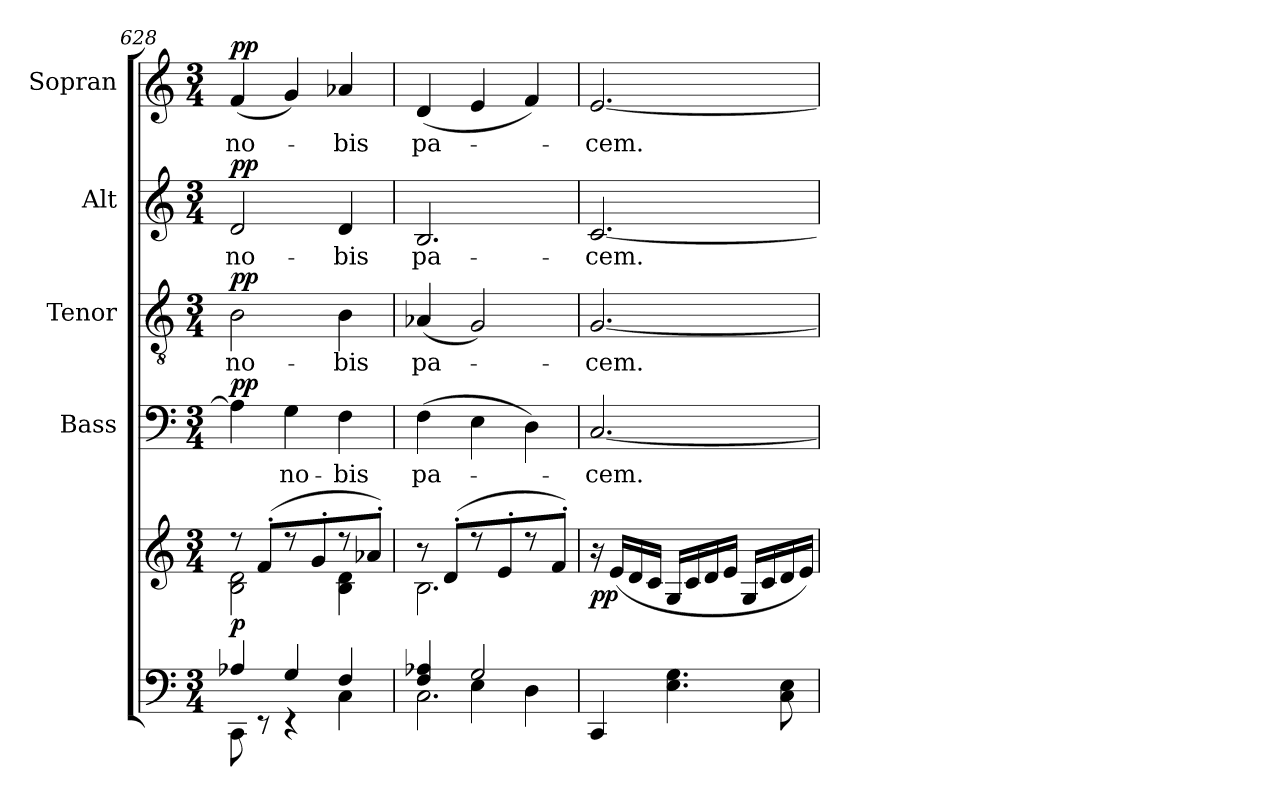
**kern	**kern	**dynam	**kern	**text	**dynam	**kern	**text	**dynam	**kern	**text	**dynam	**kern	**text	**dynam
*part5	*part5	*part5	*part4	*part4	*part4	*part3	*part3	*part3	*part2	*part2	*part2	*part1	*part1	*part1
*staff6	*staff5	*staff5/6	*staff4	*staff4	*staff4	*staff3	*staff3	*staff3	*staff2	*staff2	*staff2	*staff1	*staff1	*staff1
*	*	*	*I"Bass	*	*	*I"Tenor	*	*	*I"Alt	*	*	*I"Sopran	*	*
*	*	*	*I'B.	*	*	*I'T.	*	*	*I'A.	*	*	*I'S.	*	*
*clefF4	*clefG2	*	*clefF4	*	*	*clefGv2	*	*	*clefG2	*	*	*clefG2	*	*
*k[]	*k[]	*	*k[]	*	*	*k[]	*	*	*k[]	*	*	*k[]	*	*
*C:	*C:	*	*C:	*	*	*C:	*	*	*C:	*	*	*C:	*	*
*M3/4	*M3/4	*	*M3/4	*	*	*M3/4	*	*	*M3/4	*	*	*M3/4	*	*
=628	=628	=628	=628	=628	=628	=628	=628	=628	=628	=628	=628	=628	=628	=628
*^	*^	*	*	*	*	*	*	*	*	*	*	*	*	*
!	!	!	!	!LO:DY:b	!	!	!LO:DY:a	!	!LO:LY:b	!LO:DY:a	!	!LO:LY:b	!LO:DY:a	!	!LO:LY:b	!LO:DY:a
4A-X/	8CC\	8r	2B\ 2d\	p	4A-\]	.	pp	2B\	no-	pp	2d/	no-	pp	(<4f/	no-	pp
.	8rEE	(>8f'>/L	.	.	.	.	.	.	.	.	.	.	.	.	.	.
!	!	!	!	!	!	!LO:LY:b	!	!	!	!	!	!	!	!	!	!
4G/	4rEE	8r	.	.	4G\	no-	.	.	.	.	.	.	.	4g/)	.	.
.	.	8g'>/	.	.	.	.	.	.	.	.	.	.	.	.	.	.
!	!	!	!	!	!	!LO:LY:b	!	!	!LO:LY:b	!	!	!LO:LY:b	!	!	!LO:LY:b	!
4F/	4C\	8r	4B\ 4d\	.	4F\	-bis	.	4B\	-bis	.	4d/	-bis	.	4a-X/	-bis	.
.	.	8a-X'>/J)	.	.	.	.	.	.	.	.	.	.	.	.	.	.
=629	=629	=629	=629	=629	=629	=629	=629	=629	=629	=629	=629	=629	=629	=629	=629	=629
*	*^	*	*	*	*	*	*	*	*	*	*	*	*	*	*	*
!	!	!	!	!	!	!	!LO:LY:b	!	!	!LO:LY:b	!	!	!LO:LY:b	!	!	!LO:LY:b	!
4F/ 4A-X/	2.C\	4ryy	8ra	2.B\	.	(>4F\	pa-	.	(<4A-X/	pa-	.	2.B/	pa-	.	(<4d/	pa-	.
.	.	.	(>8d'>/L	.	.	.	.	.	.	.	.	.	.	.	.	.	.
2G/	.	4E\	8r	.	.	4E\	.	.	2G/)	.	.	.	.	.	4e/	.	.
.	.	.	8e'>/	.	.	.	.	.	.	.	.	.	.	.	.	.	.
.	.	4D\	8r	.	.	4D\)	.	.	.	.	.	.	.	.	4f/)	.	.
.	.	.	8f'>/J)	.	.	.	.	.	.	.	.	.	.	.	.	.	.
*v	*v	*v	*	*	*	*	*	*	*	*	*	*	*	*	*	*	*
*	*v	*v	*	*	*	*	*	*	*	*	*	*	*	*	*
=630	=630	=630	=630	=630	=630	=630	=630	=630	=630	=630	=630	=630	=630	=630
!	!	!LO:DY:b	!	!LO:LY:b	!	!	!LO:LY:b	!	!	!LO:LY:b	!	!	!LO:LY:b	!
4CC/	16r	pp	[2.C/	-cem.	.	[2.G/	-cem.	.	[2.c/	-cem.	.	[2.e/	-cem.	.
.	(<16e/LL	.	.	.	.	.	.	.	.	.	.	.	.	.
.	16d/	.	.	.	.	.	.	.	.	.	.	.	.	.
.	16c/JJ	.	.	.	.	.	.	.	.	.	.	.	.	.
4.E\ 4.G\	16G/LL	.	.	.	.	.	.	.	.	.	.	.	.	.
.	16c/	.	.	.	.	.	.	.	.	.	.	.	.	.
.	16d/	.	.	.	.	.	.	.	.	.	.	.	.	.
.	16e/JJ	.	.	.	.	.	.	.	.	.	.	.	.	.
.	16G/LL	.	.	.	.	.	.	.	.	.	.	.	.	.
.	16c/	.	.	.	.	.	.	.	.	.	.	.	.	.
8C\ 8E\	16d/	.	.	.	.	.	.	.	.	.	.	.	.	.
.	16e/JJ)	.	.	.	.	.	.	.	.	.	.	.	.	.
=	=	=	=	=	=	=	=	=	=	=	=	=	=	=
*-	*-	*-	*-	*-	*-	*-	*-	*-	*-	*-	*-	*-	*-	*-
